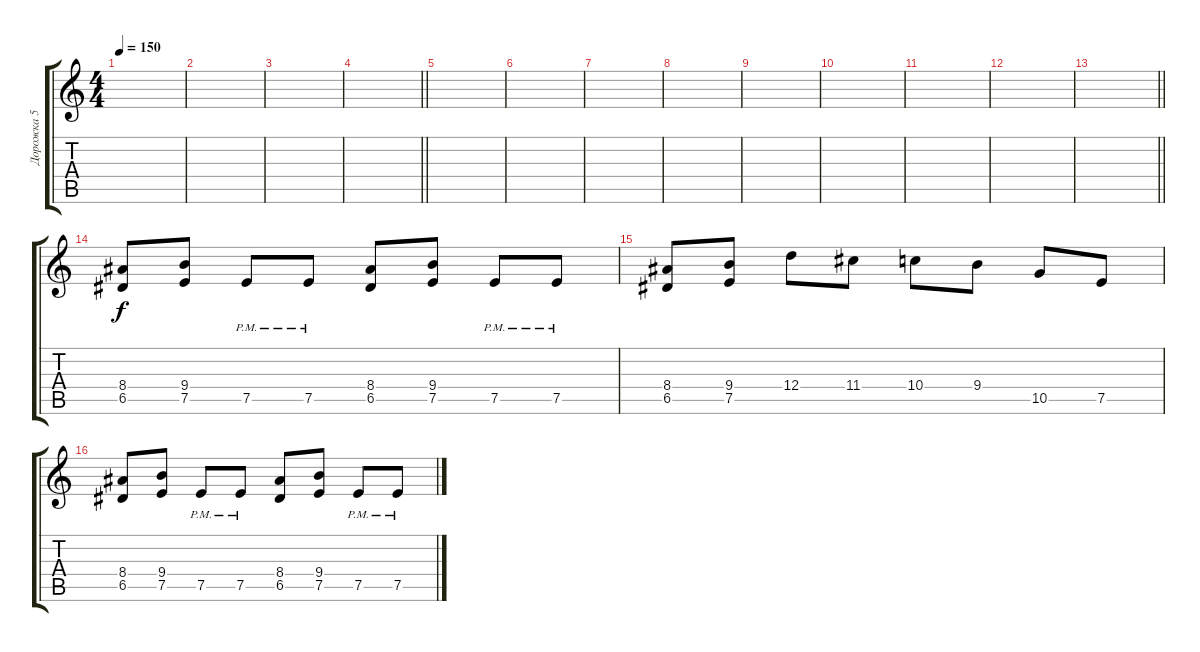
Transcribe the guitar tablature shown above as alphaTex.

\track ("Дорожка 5" "Дорожка 5") {instrument distortionguitar}
\staff {score tabs}
\tuning (E4 B3 G3 D3 A2 E2) {hide}
\ts (4 4)
\tempo 150
\clef g2
\ks c
|
|
|
\barLineRight lightlight
|
|
|
|
|
|
|
|
|
\barLineRight lightlight
|
(8.4 6.5).8 (9.4 7.5).8 7.5{pm}.8 7.5{pm}.8 (8.4 6.5).8 (9.4 7.5).8 7.5{pm}.8 7.5{pm}.8 |
(8.4 6.5).8 (9.4 7.5).8 12.4.8 11.4.8 10.4.8 9.4.8 10.5.8 7.5.8 |
(8.4 6.5).8 (9.4 7.5).8 7.5{pm}.8 7.5{pm}.8 (8.4 6.5).8 (9.4 7.5).8 7.5{pm}.8 7.5{pm}.8
